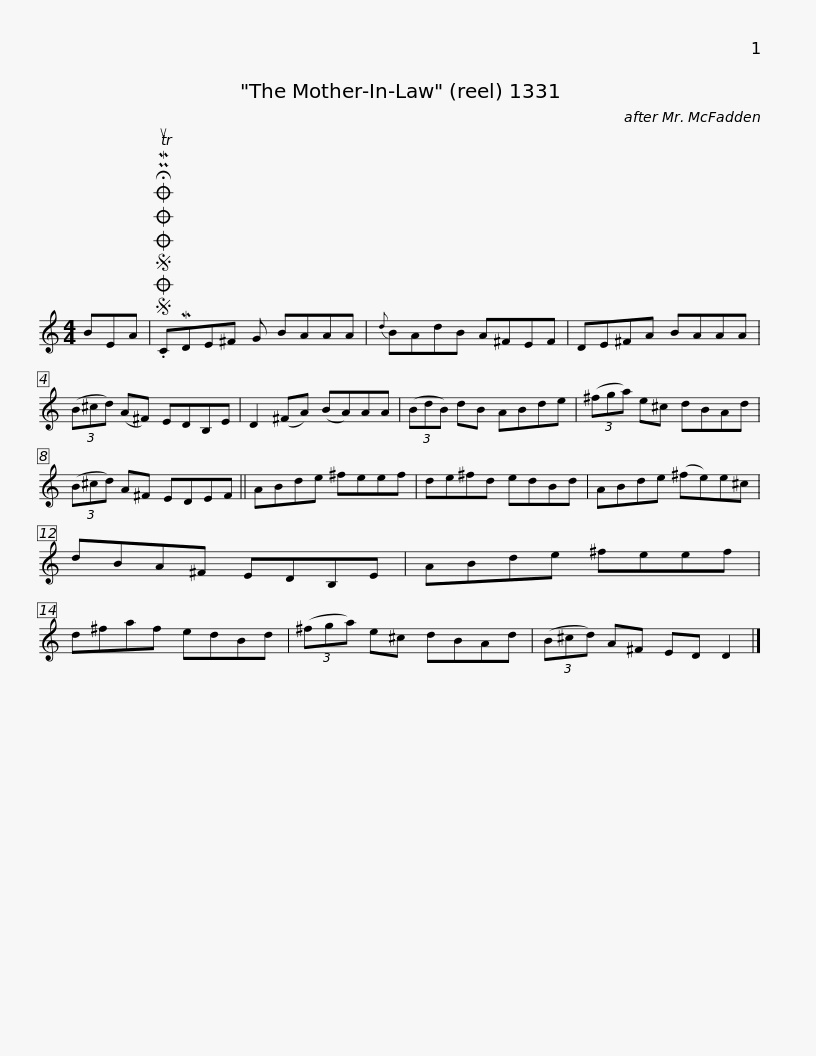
X:1
L:1/8
M:4/4
I:linebreak $
K:C
V:1 treble
V:1
 BEA |SOSOOO .!fermata!PMTuCMDE^F G BAAA |{d} BAdB A^FEF | DE^FA BAAA | (3(B^cd) (A^F) EDB,E |$ %5
 D2 (^FA) (BA)AA | (3(BdB) dB ABde | (3(^fga) e^c dBAd | (3(B^cd) A^F EDEF || ABde ^feef |$ %10
 de^fd edBd | ABde (^fe)e^c | dBA^F EDB,E | ABde ^feef | d^faf edBd |$ %15
 (3(^fga) e^c dBAd | (3(B^cd) A^F ED D2 |] %17
